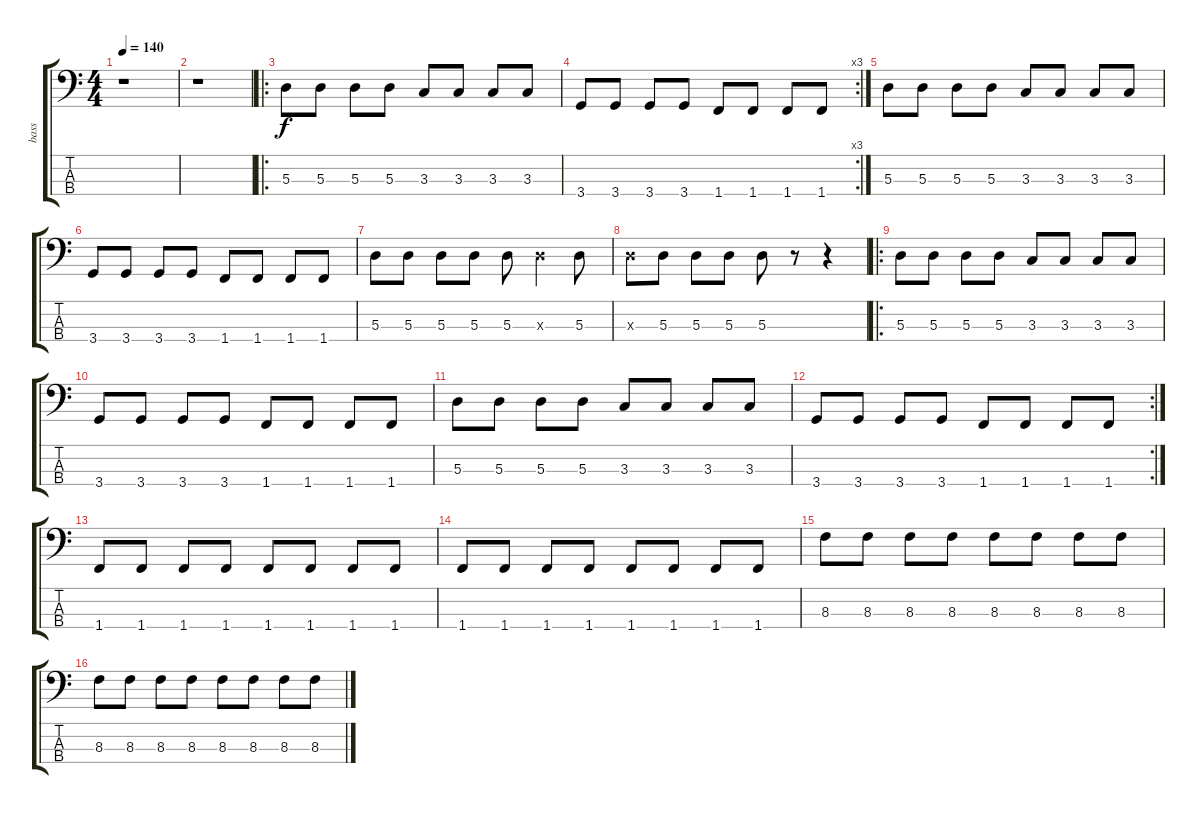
\track ("bass" "bass") {instrument electricbasspick}
\staff {score tabs}
\tuning (G2 D2 A1 E1) {hide}
\ts (4 4)
\tempo 140
\clef f4
\ks c
r.1{dy f instrument electricbasspick} |
r.1 |
\ro
5.3.8 5.3.8 5.3.8 5.3.8 3.3.8 3.3.8 3.3.8 3.3.8 |
\rc 3
3.4.8 3.4.8 3.4.8 3.4.8 1.4.8 1.4.8 1.4.8 1.4.8 |
5.3.8 5.3.8 5.3.8 5.3.8 3.3.8 3.3.8 3.3.8 3.3.8 |
3.4.8 3.4.8 3.4.8 3.4.8 1.4.8 1.4.8 1.4.8 1.4.8 |
5.3.8 5.3.8 5.3.8 5.3.8 5.3.8 5.3{x}.4 5.3.8 |
5.3{x}.8 5.3.8 5.3.8 5.3.8 5.3.8 r.8 r.4 |
\ro
5.3.8 5.3.8 5.3.8 5.3.8 3.3.8 3.3.8 3.3.8 3.3.8 |
3.4.8 3.4.8 3.4.8 3.4.8 1.4.8 1.4.8 1.4.8 1.4.8 |
5.3.8 5.3.8 5.3.8 5.3.8 3.3.8 3.3.8 3.3.8 3.3.8 |
\rc 2
3.4.8 3.4.8 3.4.8 3.4.8 1.4.8 1.4.8 1.4.8 1.4.8 |
1.4.8 1.4.8 1.4.8 1.4.8 1.4.8 1.4.8 1.4.8 1.4.8 |
1.4.8 1.4.8 1.4.8 1.4.8 1.4.8 1.4.8 1.4.8 1.4.8 |
8.3.8 8.3.8 8.3.8 8.3.8 8.3.8 8.3.8 8.3.8 8.3.8 |
8.3.8 8.3.8 8.3.8 8.3.8 8.3.8 8.3.8 8.3.8 8.3.8
